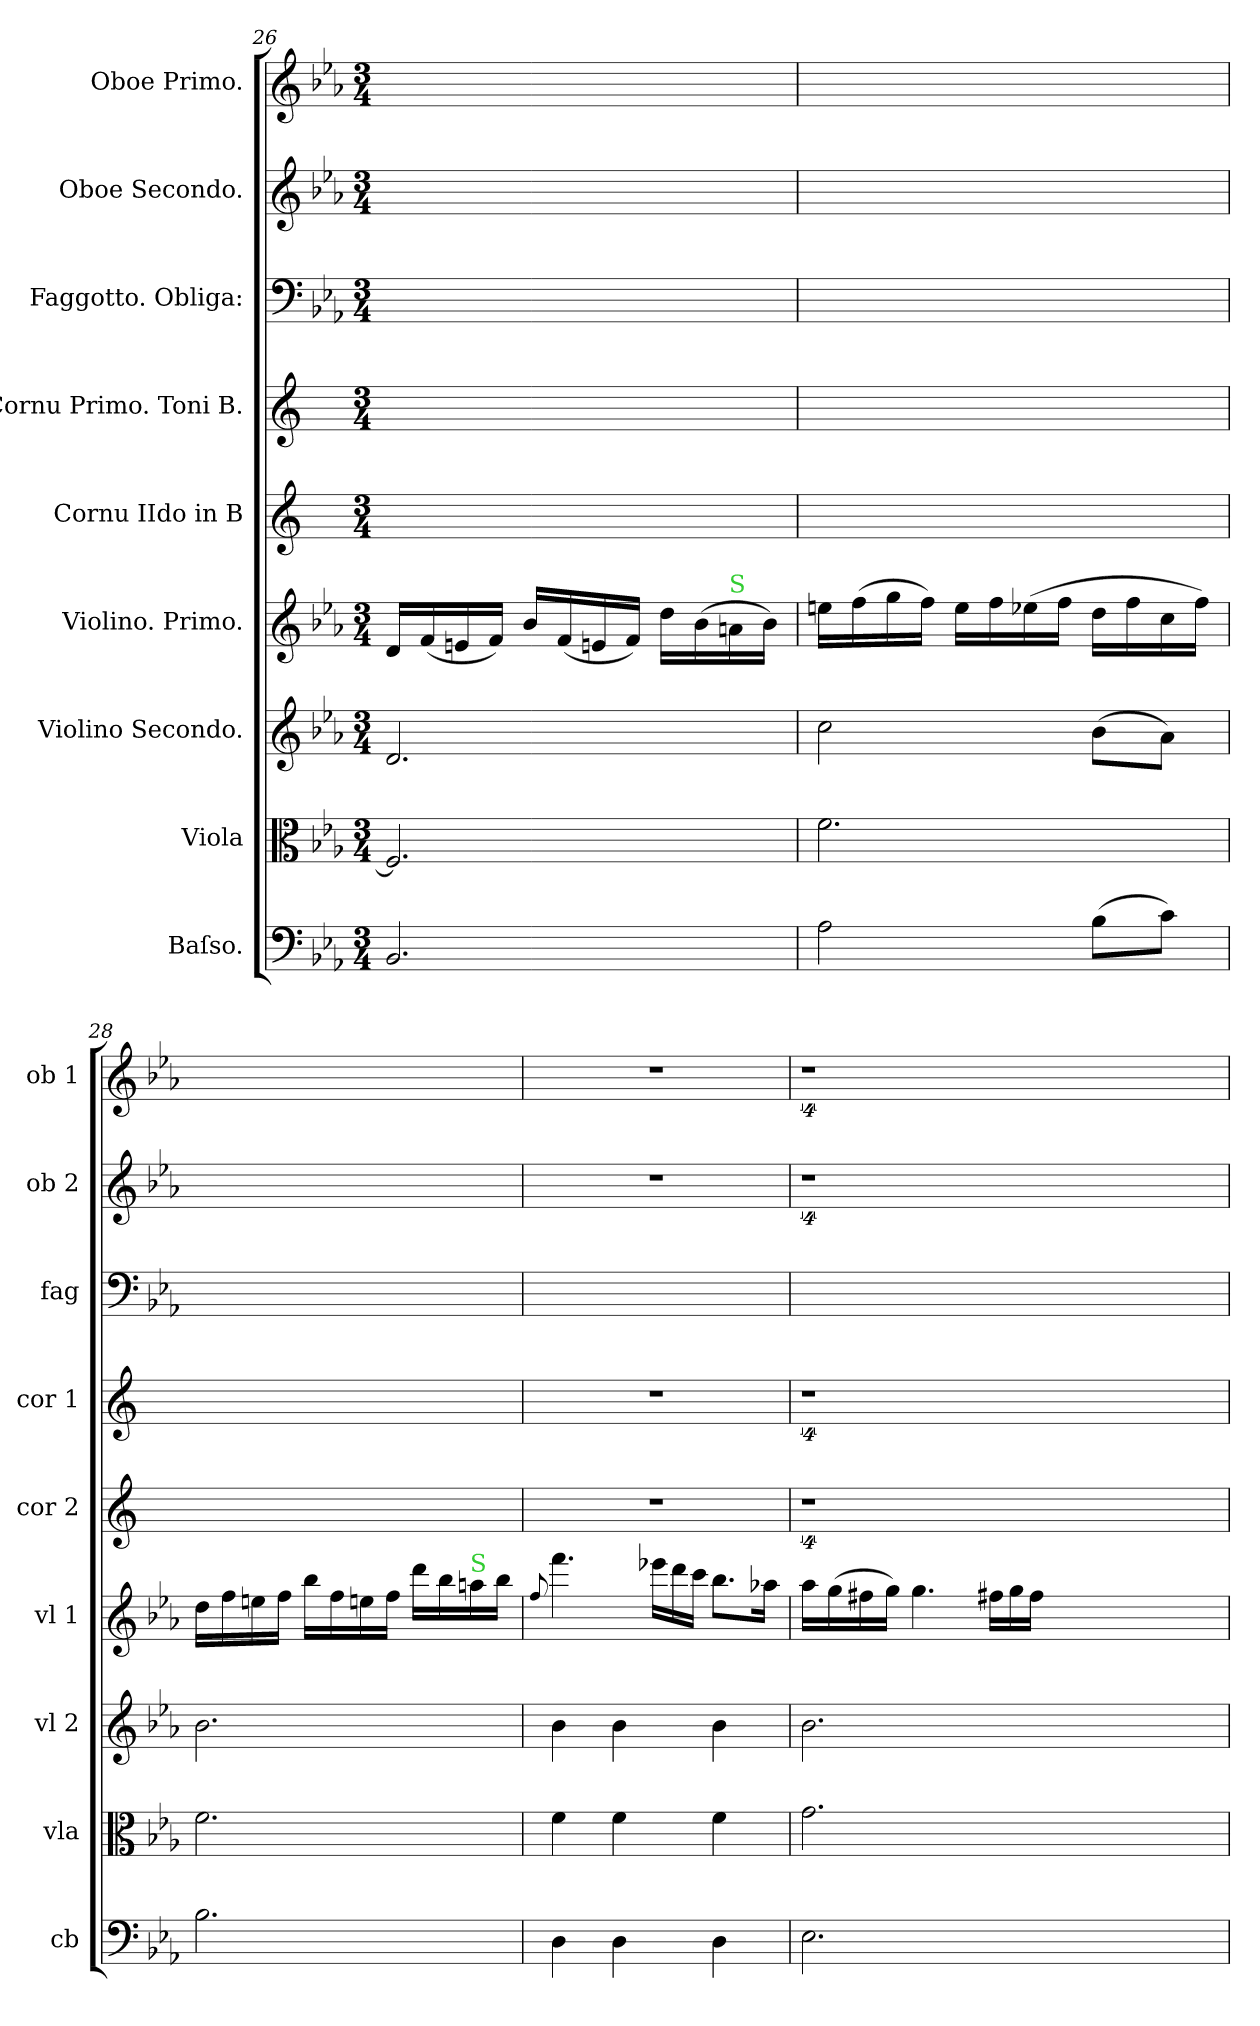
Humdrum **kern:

**kern	**kern	**kern	**kern	**kern	**kern	**kern	**kern	**kern
*part9	*part8	*part7	*part6	*part5	*part4	*part3	*part2	*part1
*staff9	*staff8	*staff7	*staff6	*staff5	*staff4	*staff3	*staff2	*staff1
*I"Baſso.	*I"Viola	*I"Violino Secondo.	*I"Violino. Primo.	*I"Cornu IIdo in B	*I"Cornu Primo. Toni B.	*I"Faggotto. Obliga:	*I"Oboe Secondo.	*I"Oboe Primo.
*I'cb	*I'vla	*I'vl 2	*I'vl 1	*I'cor 2	*I'cor 1	*I'fag	*I'ob 2	*I'ob 1
*clefF4	*clefC3	*clefG2	*clefG2	*clefG2	*clefG2	*clefF4	*clefG2	*clefG2
*	*	*	*	*ITrd5c9	*ITrd5c9	*	*	*
*k[b-e-a-]	*k[b-e-a-]	*k[b-e-a-]	*k[b-e-a-]	*k[b-e-a-]	*k[b-e-a-]	*k[b-e-a-]	*k[b-e-a-]	*k[b-e-a-]
*E-:	*E-:	*E-:	*E-:	*E-:	*E-:	*E-:	*E-:	*E-:
*M3/4	*M3/4	*M3/4	*M3/4	*M3/4	*M3/4	*M3/4	*M3/4	*M3/4
=26	=26	=26	=26	=26	=26	=26	=26	=26
2.BB-/	2.F/]	2.d/	16d/LL	2.ryy	2.ryy	2.ryy	2.ryy	2.ryy
.	.	.	(16f/	.	.	.	.	.
.	.	.	16en/	.	.	.	.	.
.	.	.	16f/JJ)	.	.	.	.	.
.	.	.	16b-/LL	.	.	.	.	.
.	.	.	(16f/	.	.	.	.	.
.	.	.	16en/	.	.	.	.	.
.	.	.	16f/JJ)	.	.	.	.	.
.	.	.	16dd\LL	.	.	.	.	.
.	.	.	(16b-\	.	.	.	.	.
!	!	!	!LO:TX:a:color=limegreen:t=S	!	!	!	!	!
.	.	.	16an	.	.	.	.	.
.	.	.	16b-\JJ)	.	.	.	.	.
=27	=27	=27	=27	=27	=27	=27	=27	=27
2A-\	2.f\	2cc\	16een\LL	2.ryy	2.ryy	2.ryy	2.ryy	2.ryy
.	.	.	(16ff\	.	.	.	.	.
.	.	.	16gg\	.	.	.	.	.
.	.	.	16ff\JJ)	.	.	.	.	.
.	.	.	16ee\LL	.	.	.	.	.
.	.	.	16ff\	.	.	.	.	.
.	.	.	(16ee-X\	.	.	.	.	.
.	.	.	16ff\JJ	.	.	.	.	.
(8B-\L	.	(8b-\L	16dd\LL	.	.	.	.	.
.	.	.	16ff\	.	.	.	.	.
8c\J)	.	8a-\J)	16cc\	.	.	.	.	.
.	.	.	16ff\JJ)	.	.	.	.	.
=28	=28	=28	=28	=28	=28	=28	=28	=28
2.B-\	2.f\	2.b-\	16dd\LL	2.ryy	2.ryy	2.ryy	2.ryy	2.ryy
.	.	.	16ff\	.	.	.	.	.
.	.	.	16een\	.	.	.	.	.
.	.	.	16ff\JJ	.	.	.	.	.
.	.	.	16bb-\LL	.	.	.	.	.
.	.	.	16ff\	.	.	.	.	.
.	.	.	16een\	.	.	.	.	.
.	.	.	16ff\JJ	.	.	.	.	.
.	.	.	16ddd\LL	.	.	.	.	.
.	.	.	16bb-\	.	.	.	.	.
!	!	!	!LO:TX:a:color=limegreen:t=S	!	!	!	!	!
.	.	.	16aan	.	.	.	.	.
.	.	.	16bb-\JJ	.	.	.	.	.
=29	=29	=29	=29	=29	=29	=29	=29	=29
.	.	.	8qqff/	.	.	.	.	.
4D\	4f\	4b-\	4.fff\	2.r	2.r	2.ryy	2.r	2.r
4D\	4f\	4b-\	.	.	.	.	.	.
*	*	*	*Xtuplet	*	*	*	*	*
.	.	.	24eee-X\LL	.	.	.	.	.
.	.	.	24ddd\	.	.	.	.	.
.	.	.	24ccc\JJ	.	.	.	.	.
4D\	4f\	4b-\	8.bb-\L	.	.	.	.	.
.	.	.	16aa-X\Jk	.	.	.	.	.
=30	=30	=30	=30	=30	=30	=30	=30	=30
2.E-\	2.g\	2.b-\	16aa-\LL	4%9r	4%9r	2.ryy	4%9r	4%9r
.	.	.	(16gg\	.	.	.	.	.
.	.	.	16ff#X\	.	.	.	.	.
.	.	.	16gg\JJ)	.	.	.	.	.
.	.	.	4.gg\	.	.	.	.	.
.	.	.	24ff#X\LL	.	.	.	.	.
.	.	.	24gg\	.	.	.	.	.
.	.	.	24ff#\JJ	.	.	.	.	.
1.ryy	1.ryy	1.ryy	1.ryy	.	.	1.ryy	.	.
=	=	=	=	=	=	=	=	=
*-	*-	*-	*-	*-	*-	*-	*-	*-
